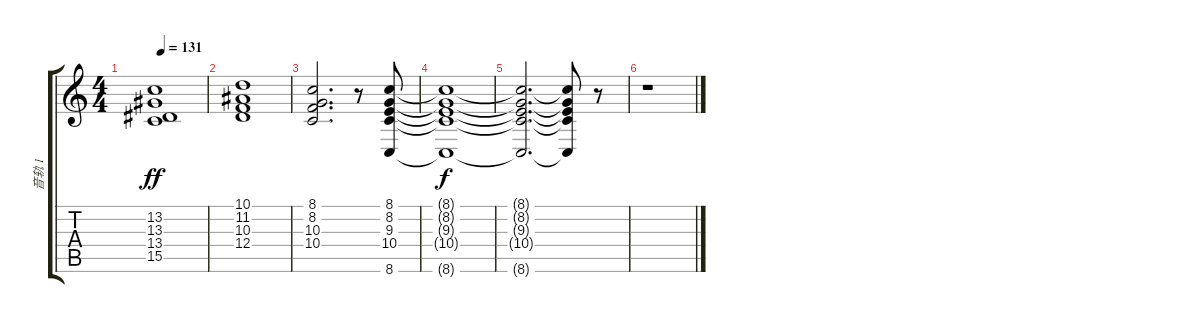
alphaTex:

\track ("音轨 1" "音轨 1") {instrument acousticgrandpiano}
\staff {score tabs}
\tuning (E4 B3 G3 D3 A2 E2) {hide}
\ts (4 4)
\tempo 131
\clef g2
\ks c
(13.2 13.3 13.4 15.5).1{dy ff} |
(10.1 11.2 10.3 12.4).1 |
(8.1 8.2 10.3 10.4).2{d} r.8 (8.1 8.2 9.3 10.4 8.6).8 |
(8.1{t} 8.2{t} 9.3{t} 10.4{t} 8.6{t}).1{dy f} |
(8.1{t} 8.2{t} 9.3{t} 10.4{t} 8.6{t}).2{d} (8.1{t} 8.2{t} 9.3{t} 10.4{t} 8.6{t}).8 r.8 |
r.1
